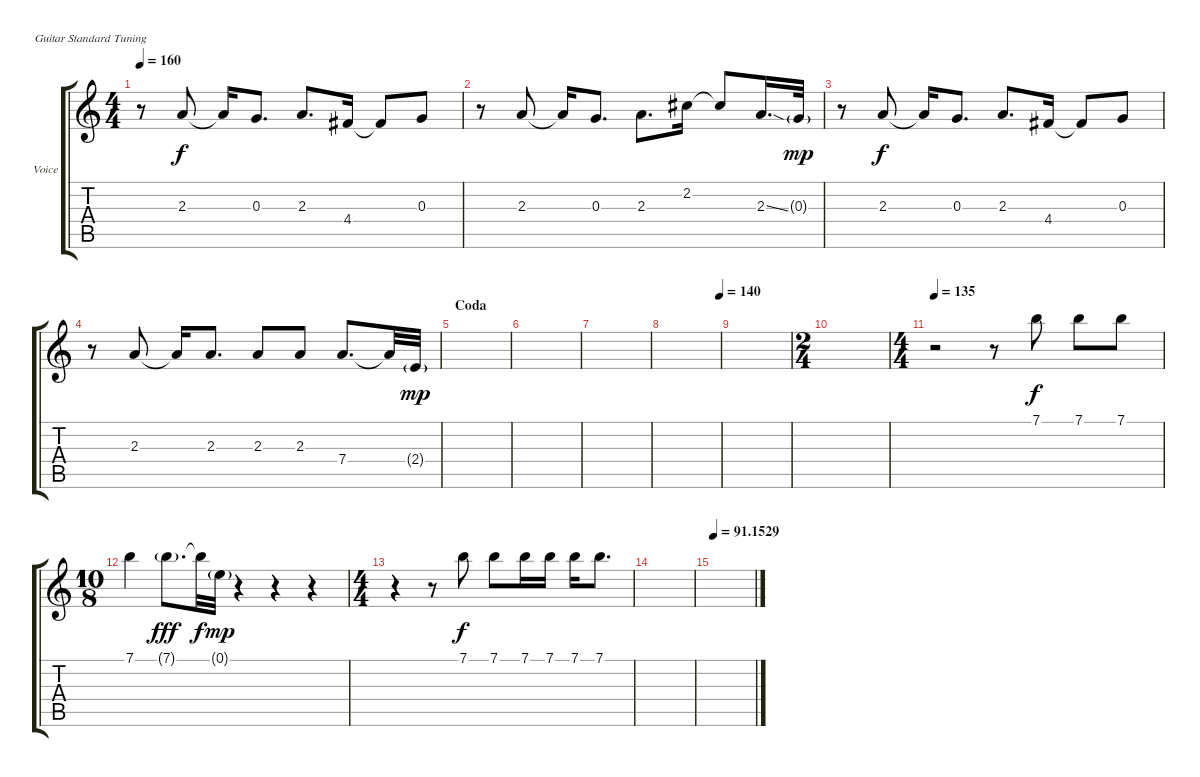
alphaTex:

\bracketExtendMode groupsimilarinstruments
\firstSystemTrackNameOrientation horizontal
\otherSystemsTrackNameOrientation horizontal
\track ("Voice" "Voice") {mute instrument lead6voice}
\staff {score tabs}
\tuning (E4 B3 G3 D3 A2 E2)
\displaytranspose 12
\ts (4 4)
\tempo 160
\clef g2
\ks c
r.8{dy f} 2.3.8 2.3{t}.16 0.3.8{d} 2.3.8{d} 4.4.16 4.4{t}.8 0.3.8 |
r.8 2.3.8 2.3{t}.16 0.3.8{d} 2.3.8{d} 2.2.16 2.2{t}.8 2.3{ss}.16{d} 0.3{g}.32{dy mp} |
r.8 2.3.8{dy f} 2.3{t}.16 0.3.8{d} 2.3.8{d} 4.4.16 4.4{t}.8 0.3.8 |
r.8 2.3.8 2.3{t}.16 2.3.8{d} 2.3.8 2.3.8 7.4.8{d} 7.4{t}.32 2.4{g}.32{dy mp} |
\section ("" "Coda")
|
|
|
\tempo (140 1)
|
|
\ts (2 4)
|
\ts (4 4)
\tempo 135
r.2 r.8 7.1.8{dy f} 7.1.8 7.1.8 |
\ts (10 8)
7.1.4 7.1{g}.8{d dy fff} 7.1{t}.32{dy f} 0.1{g}.32{dy mp} r.4 r.4 r.4 |
\ts (4 4)
r.4 r.8 7.1.8{dy f} 7.1.8 7.1.16 7.1.16 7.1.16 7.1.8{d} |
|
\tempo
91.1529
